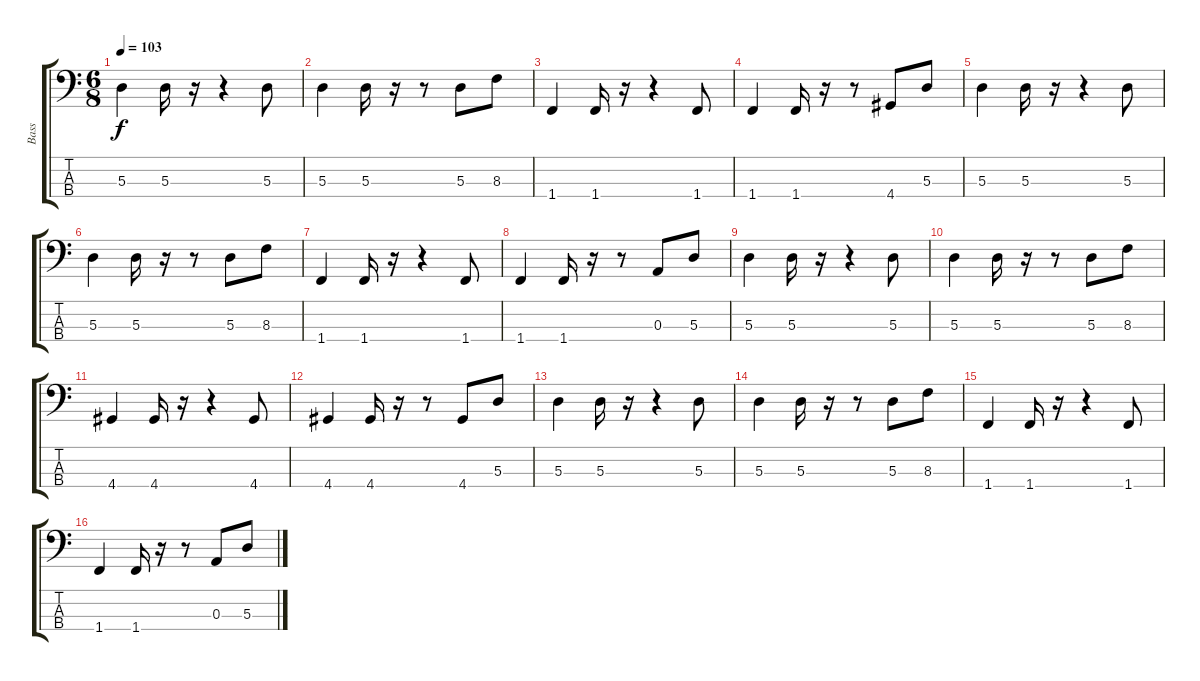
\track ("Bass" "Bass") {instrument electricbassfinger}
\staff {score tabs}
\tuning (G2 D2 A1 E1) {hide}
\ts (6 8)
\tempo 103
\clef f4
\ks c
5.3.4{dy f} 5.3.16 r.16 r.4 5.3.8 |
5.3.4 5.3.16 r.16 r.8 5.3.8 8.3.8 |
1.4.4 1.4.16 r.16 r.4 1.4.8 |
1.4.4 1.4.16 r.16 r.8 4.4.8 5.3.8 |
5.3.4 5.3.16 r.16 r.4 5.3.8 |
5.3.4 5.3.16 r.16 r.8 5.3.8 8.3.8 |
1.4.4 1.4.16 r.16 r.4 1.4.8 |
1.4.4 1.4.16 r.16 r.8 0.3.8 5.3.8 |
5.3.4 5.3.16 r.16 r.4 5.3.8 |
5.3.4 5.3.16 r.16 r.8 5.3.8 8.3.8 |
4.4.4 4.4.16 r.16 r.4 4.4.8 |
4.4.4 4.4.16 r.16 r.8 4.4.8 5.3.8 |
5.3.4 5.3.16 r.16 r.4 5.3.8 |
5.3.4 5.3.16 r.16 r.8 5.3.8 8.3.8 |
1.4.4 1.4.16 r.16 r.4 1.4.8 |
1.4.4 1.4.16 r.16 r.8 0.3.8 5.3.8
